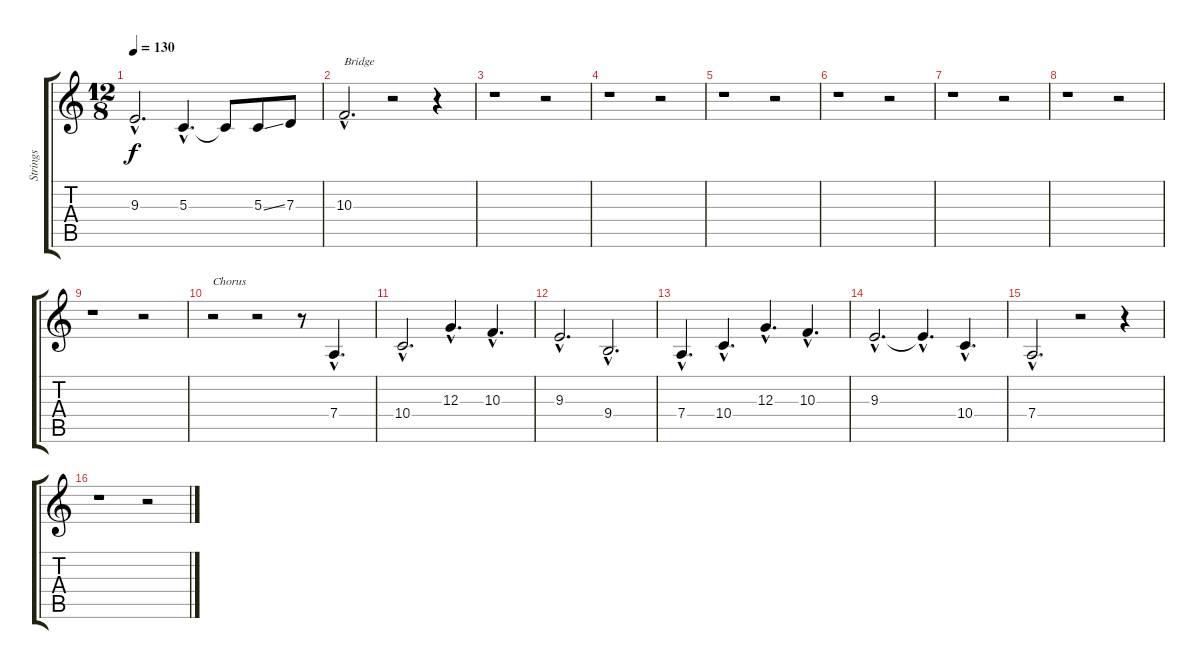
\track ("Strings" "Strings") {instrument stringensemble1}
\staff {score tabs}
\tuning (E4 B3 G3 D3 A2 E2) {hide}
\ts (12 8)
\tempo 130
\clef g2
\ks c
9.3{hac}.2{d dy f} 5.3{hac}.4{d} 5.3{t}.8 5.3{ss}.8 7.3.8 |
10.3{hac}.2{d txt "Bridge"} r.2 r.4 |
r.1 r.2 |
r.1 r.2 |
r.1 r.2 |
r.1 r.2 |
r.1 r.2 |
r.1 r.2 |
r.1 r.2 |
r.2{txt "Chorus"} r.2 r.8 7.4{hac}.4{d} |
10.4{hac}.2{d} 12.3{hac}.4{d} 10.3{hac}.4{d} |
9.3{hac}.2{d} 9.4{hac}.2{d} |
7.4{hac}.4{d} 10.4{hac}.4{d} 12.3{hac}.4{d} 10.3{hac}.4{d} |
9.3{hac}.2{d} 9.3{hac t}.4{d} 10.4{hac}.4{d} |
7.4{hac}.2{d} r.2 r.4 |
r.1 r.2
